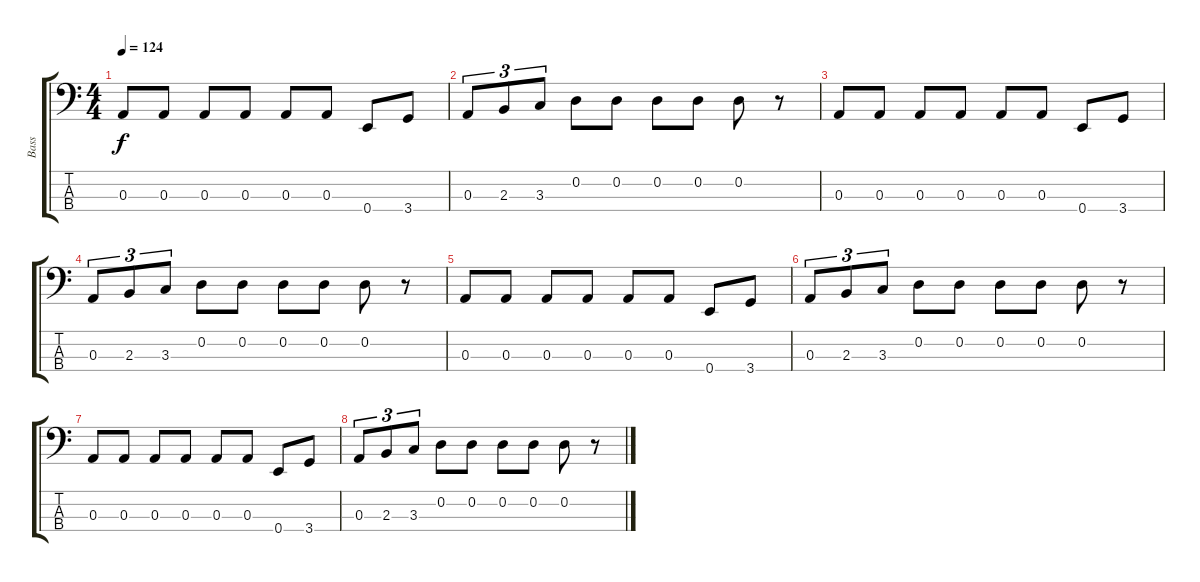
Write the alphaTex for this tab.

\track ("Bass" "Bass") {instrument electricbassfinger}
\staff {score tabs}
\tuning (G2 D2 A1 E1) {hide}
\ts (4 4)
\tempo 124
\clef f4
\ks c
0.3.8{dy f} 0.3.8 0.3.8 0.3.8 0.3.8 0.3.8 0.4.8 3.4.8 |
0.3.8{tu (3 2)} 2.3.8{tu (3 2)} 3.3.8{tu (3 2)} 0.2.8 0.2.8 0.2.8 0.2.8 0.2.8 r.8 |
0.3.8 0.3.8 0.3.8 0.3.8 0.3.8 0.3.8 0.4.8 3.4.8 |
0.3.8{tu (3 2)} 2.3.8{tu (3 2)} 3.3.8{tu (3 2)} 0.2.8 0.2.8 0.2.8 0.2.8 0.2.8 r.8 |
0.3.8 0.3.8 0.3.8 0.3.8 0.3.8 0.3.8 0.4.8 3.4.8 |
0.3.8{tu (3 2)} 2.3.8{tu (3 2)} 3.3.8{tu (3 2)} 0.2.8 0.2.8 0.2.8 0.2.8 0.2.8 r.8 |
0.3.8 0.3.8 0.3.8 0.3.8 0.3.8 0.3.8 0.4.8 3.4.8 |
0.3.8{tu (3 2)} 2.3.8{tu (3 2)} 3.3.8{tu (3 2)} 0.2.8 0.2.8 0.2.8 0.2.8 0.2.8 r.8
